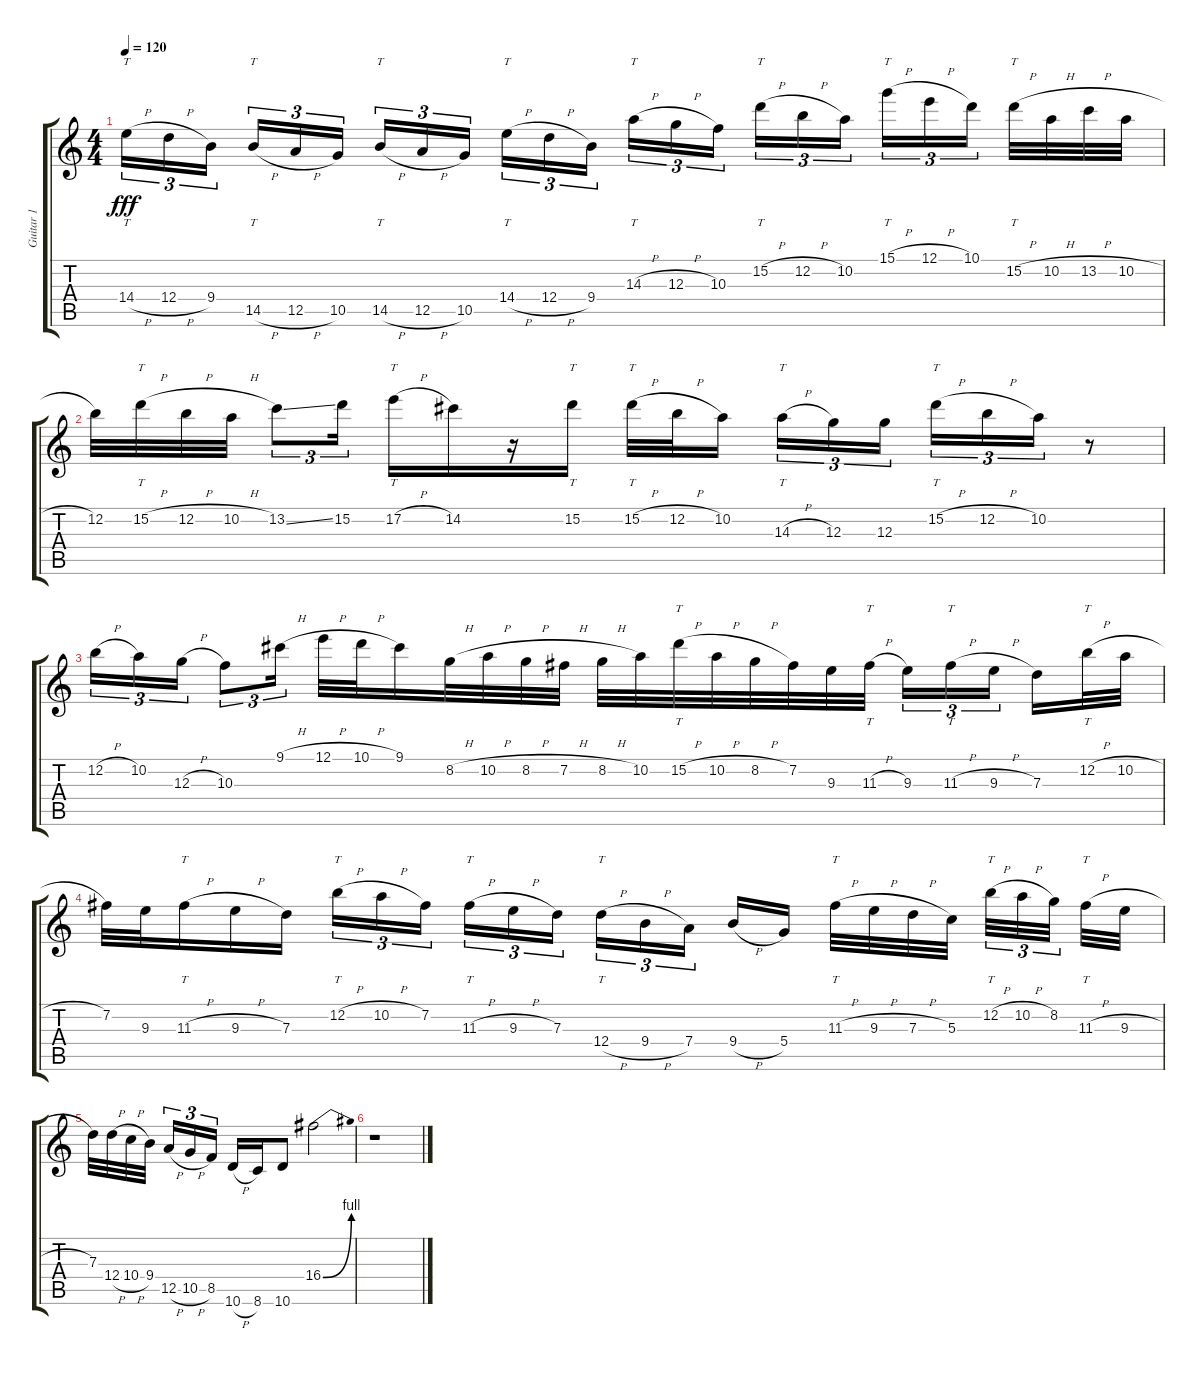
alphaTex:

\track ("Guitar 1" "Guitar 1") {instrument distortionguitar}
\staff {score tabs}
\tuning (E4 B3 G3 D3 A2 E2) {hide}
\ts (4 4)
\tempo 120
\clef g2
\ks c
14.4{h}.16{tt tu (3 2) dy fff} 12.4{h}.16{tu (3 2)} 9.4.16{tu (3 2) beam splitsecondary} 14.5{h}.16{tt tu (3 2)} 12.5{h}.16{tu (3 2)} 10.5.16{tu (3 2)} 14.5{h}.16{tt tu (3 2)} 12.5{h}.16{tu (3 2)} 10.5.16{tu (3 2) beam splitsecondary} 14.4{h}.16{tt tu (3 2)} 12.4{h}.16{tu (3 2)} 9.4.16{tu (3 2)} 14.3{h}.16{tt tu (3 2)} 12.3{h}.16{tu (3 2)} 10.3.16{tu (3 2) beam splitsecondary} 15.2{h}.16{tt tu (3 2)} 12.2{h}.16{tu (3 2)} 10.2.16{tu (3 2)} 15.1{h}.16{tt tu (3 2)} 12.1{h}.16{tu (3 2)} 10.1.16{tu (3 2) beam splitsecondary} 15.2{h}.32{tt} 10.2{h}.32 13.2{h}.32 10.2{h}.32 |
12.2.32 15.2{h}.32{tt} 12.2{h}.32 10.2{h}.32 13.2{ss}.8{tu (3 2)} 15.2.16{tu (3 2)} 17.2{h}.16{tt} 14.2.16 r.16 15.2.16{tt} 15.2{h}.32{tt} 12.2{h}.32 10.2.16{beam splitsecondary} 14.3{h}.16{tt tu (3 2)} 12.3.16{tu (3 2)} 12.3.16{tu (3 2)} 15.2{h}.16{tt tu (3 2)} 12.2{h}.16{tu (3 2)} 10.2.16{tu (3 2)} r.8 |
12.2{h}.16{tu (3 2)} 10.2.16{tu (3 2)} 12.3{h}.16{tu (3 2)} 10.3.8{tu (3 2)} 9.1{h}.16{tu (3 2)} 12.1{h}.32 10.1{h}.32 9.1.16 8.2{h}.32 10.2{h}.32 8.2{h}.32 7.2{h}.32 8.2{h}.32 10.2.32 15.2{h}.32{tt} 10.2{h}.32 8.2{h}.32 7.2.32 9.3.32 11.3{h}.32{tt} 9.3.16{tu (3 2)} 11.3{h}.16{tt tu (3 2)} 9.3{h}.16{tu (3 2) beam splitsecondary} 7.3.16 12.2{h}.32{tt} 10.2{h}.32 |
7.2.32 9.3.32 11.3{h}.16{tt} 9.3{h}.16 7.3.16 12.2{h}.16{tt tu (3 2)} 10.2{h}.16{tu (3 2)} 7.2.16{tu (3 2) beam splitsecondary} 11.3{h}.16{tt tu (3 2)} 9.3{h}.16{tu (3 2)} 7.3.16{tu (3 2)} 12.4{h}.16{tt tu (3 2)} 9.4{h}.16{tu (3 2)} 7.4.16{tu (3 2) beam splitsecondary} 9.4{h}.16 5.4.16 11.3{h}.32{tt} 9.3{h}.32 7.3{h}.32 5.3.32{beam splitsecondary} 12.2{h}.32{tt tu (3 2)} 10.2{h}.32{tu (3 2)} 8.2.32{tu (3 2) beam splitsecondary} 11.3{h}.32{tt} 9.3{h}.32 |
7.3.32 12.4{h}.32 10.4{h}.32 9.4.32{beam splitsecondary} 12.5{h}.16{tu (3 2)} 10.5{h}.16{tu (3 2)} 8.5.16{tu (3 2)} 10.6{h}.16 8.6.16 10.6.8 16.4{be (bend 0 0 60 4)}.2 |
r.1
